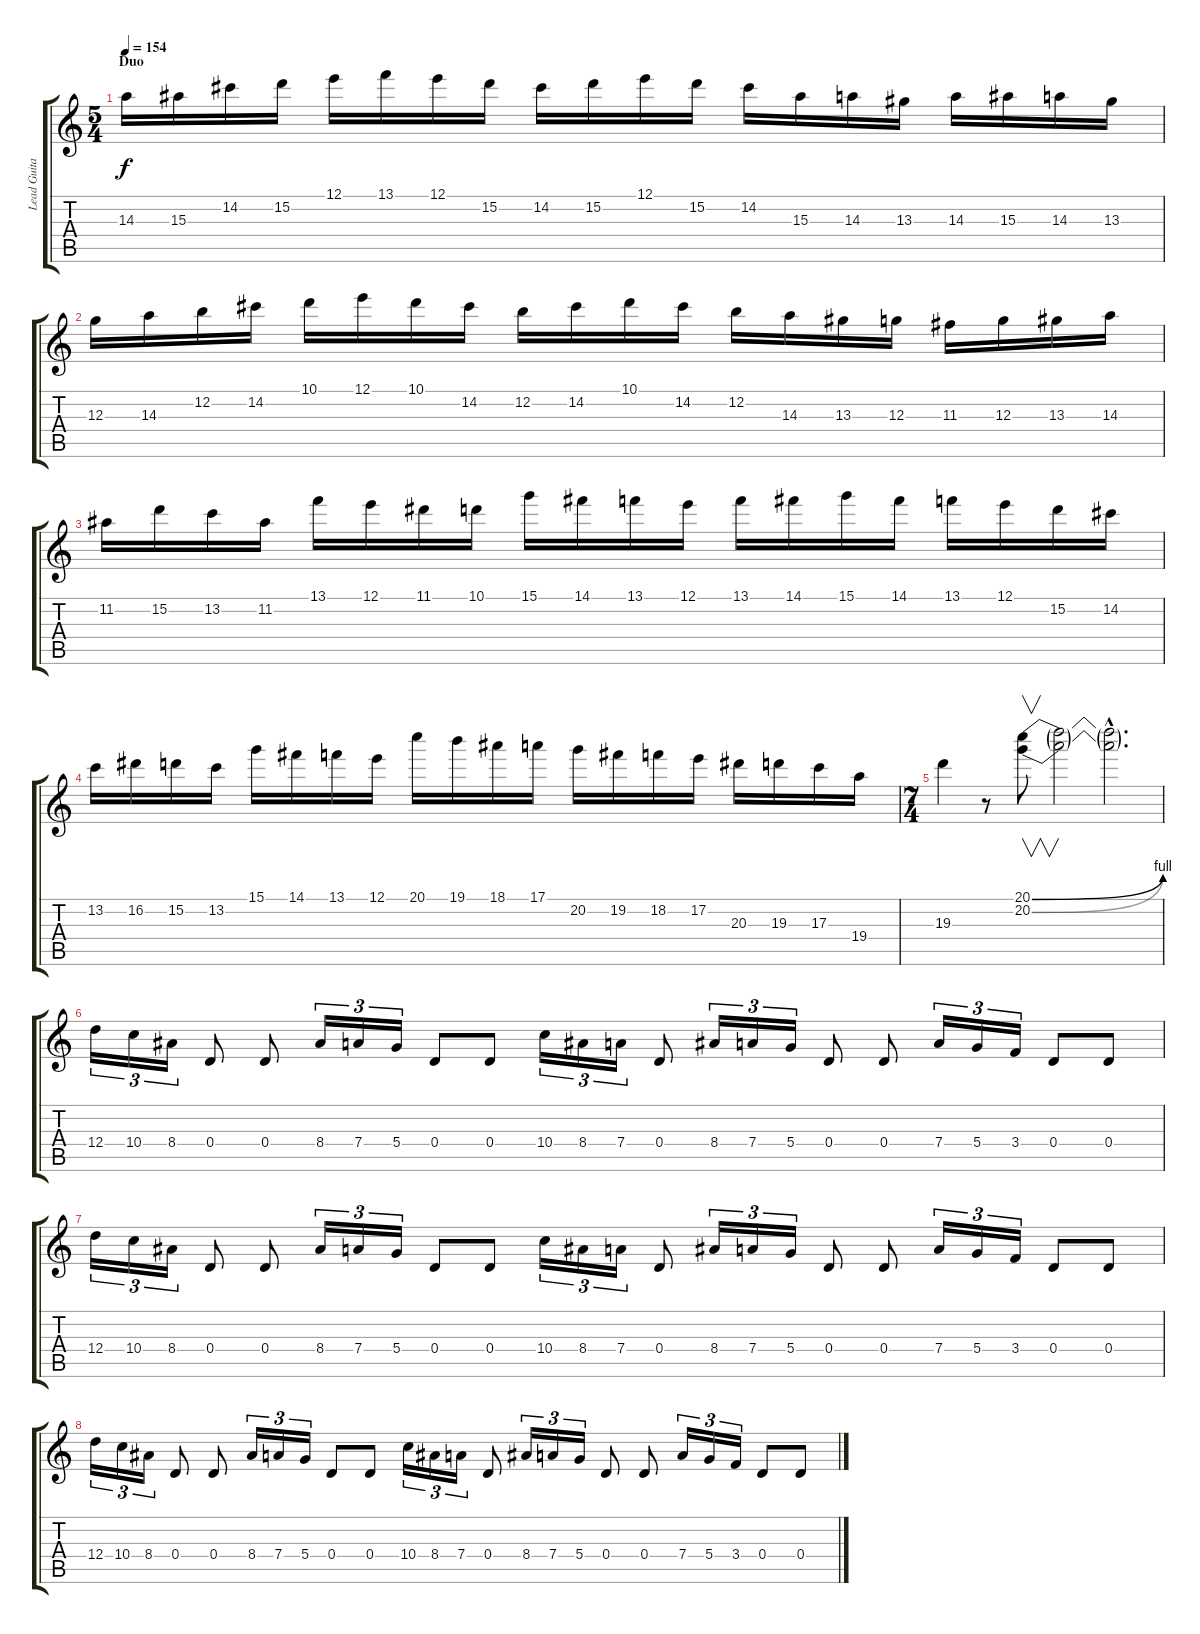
\track ("Lead Guitar" "Lead Guita") {instrument distortionguitar}
\staff {score tabs}
\tuning (E4 B3 G3 D3 A2 E2) {hide}
\ts (5 4)
\section ("" "Duo")
\tempo 154
\clef g2
\ks c
14.3.16{dy f} 15.3.16 14.2.16 15.2.16 12.1.16 13.1.16 12.1.16 15.2.16 14.2.16 15.2.16 12.1.16 15.2.16 14.2.16 15.3.16 14.3.16 13.3.16 14.3.16 15.3.16 14.3.16 13.3.16 |
12.3.16 14.3.16 12.2.16 14.2.16 10.1.16 12.1.16 10.1.16 14.2.16 12.2.16 14.2.16 10.1.16 14.2.16 12.2.16 14.3.16 13.3.16 12.3.16 11.3.16 12.3.16 13.3.16 14.3.16 |
11.2.16 15.2.16 13.2.16 11.2.16 13.1.16 12.1.16 11.1.16 10.1.16 15.1.16 14.1.16 13.1.16 12.1.16 13.1.16 14.1.16 15.1.16 14.1.16 13.1.16 12.1.16 15.2.16 14.2.16 |
13.2.16 16.2.16 15.2.16 13.2.16 15.1.16 14.1.16 13.1.16 12.1.16 20.1.16 19.1.16 18.1.16 17.1.16 20.2.16 19.2.16 18.2.16 17.2.16 20.3.16 19.3.16 17.3.16 19.4.16 |
\ts (7 4)
19.3.4 r.8 (20.1{be (bend 0 0 60 4)} 20.2{be (bend 0 0 60 4)}).8{v} (20.1{t} 20.2{t}).2 (20.1{hac t} 20.2{hac t}).2{d} |
12.4.16{tu (3 2)} 10.4.16{tu (3 2)} 8.4.16{tu (3 2)} 0.4.8 0.4.8 8.4.16{tu (3 2)} 7.4.16{tu (3 2)} 5.4.16{tu (3 2)} 0.4.8 0.4.8 10.4.16{tu (3 2)} 8.4.16{tu (3 2)} 7.4.16{tu (3 2)} 0.4.8 8.4.16{tu (3 2)} 7.4.16{tu (3 2)} 5.4.16{tu (3 2)} 0.4.8 0.4.8 7.4.16{tu (3 2)} 5.4.16{tu (3 2)} 3.4.16{tu (3 2)} 0.4.8 0.4.8 |
12.4.16{tu (3 2)} 10.4.16{tu (3 2)} 8.4.16{tu (3 2)} 0.4.8 0.4.8 8.4.16{tu (3 2)} 7.4.16{tu (3 2)} 5.4.16{tu (3 2)} 0.4.8 0.4.8 10.4.16{tu (3 2)} 8.4.16{tu (3 2)} 7.4.16{tu (3 2)} 0.4.8 8.4.16{tu (3 2)} 7.4.16{tu (3 2)} 5.4.16{tu (3 2)} 0.4.8 0.4.8 7.4.16{tu (3 2)} 5.4.16{tu (3 2)} 3.4.16{tu (3 2)} 0.4.8 0.4.8 |
12.4.16{tu (3 2)} 10.4.16{tu (3 2)} 8.4.16{tu (3 2)} 0.4.8 0.4.8 8.4.16{tu (3 2)} 7.4.16{tu (3 2)} 5.4.16{tu (3 2)} 0.4.8 0.4.8 10.4.16{tu (3 2)} 8.4.16{tu (3 2)} 7.4.16{tu (3 2)} 0.4.8 8.4.16{tu (3 2)} 7.4.16{tu (3 2)} 5.4.16{tu (3 2)} 0.4.8 0.4.8 7.4.16{tu (3 2)} 5.4.16{tu (3 2)} 3.4.16{tu (3 2)} 0.4.8 0.4.8
